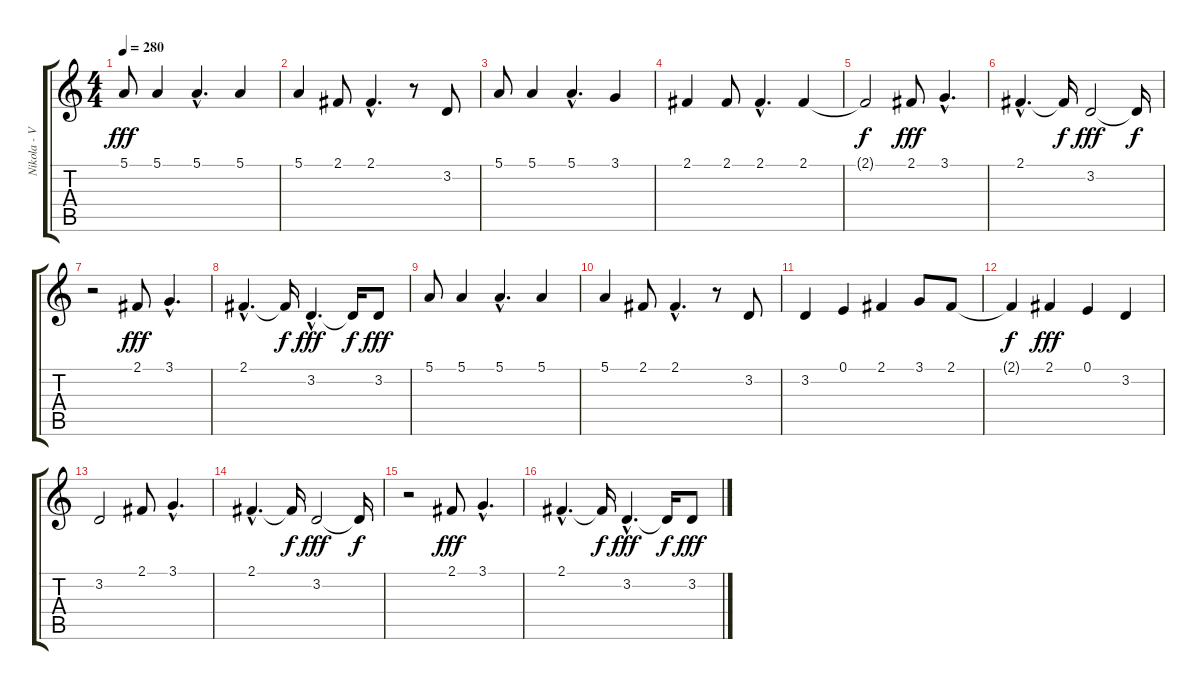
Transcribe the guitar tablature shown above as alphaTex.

\track ("Nikola - Vocal" "Nikola - V") {instrument flute}
\staff {score tabs}
\tuning (E4 B3 G3 D3 A2 E2) {hide}
\ts (4 4)
\tempo 280
\clef g2
\ks c
5.1.8{dy fff} 5.1.4 5.1{hac}.4{d} 5.1.4 |
5.1.4 2.1.8 2.1{hac}.4{d} r.8 3.2.8 |
5.1.8{instrument oboe} 5.1.4 5.1{hac}.4{d} 3.1.4 |
2.1.4 2.1.8 2.1{hac}.4{d} 2.1.4 |
2.1{t}.2{dy f} 2.1.8{dy fff} 3.1{hac}.4{d} |
2.1{hac}.4{d} 2.1{t}.16{dy f} 3.2.2{dy fff} 3.2{t}.16{dy f} |
r.2 2.1.8{dy fff} 3.1{hac}.4{d} |
2.1{hac}.4{d} 2.1{t}.16{dy f} 3.2{hac}.4{d dy fff} 3.2{t}.16{dy f} 3.2.8{dy fff} |
5.1.8 5.1.4 5.1{hac}.4{d} 5.1.4 |
5.1.4 2.1.8 2.1{hac}.4{d} r.8 3.2.8 |
3.2.4 0.1.4 2.1.4 3.1.8 2.1.8 |
2.1{t}.4{dy f} 2.1.4{dy fff} 0.1.4 3.2.4 |
3.2.2 2.1.8 3.1{hac}.4{d} |
2.1{hac}.4{d} 2.1{t}.16{dy f} 3.2.2{dy fff} 3.2{t}.16{dy f} |
r.2 2.1.8{dy fff} 3.1{hac}.4{d} |
2.1{hac}.4{d} 2.1{t}.16{dy f} 3.2{hac}.4{d dy fff} 3.2{t}.16{dy f} 3.2.8{dy fff}
